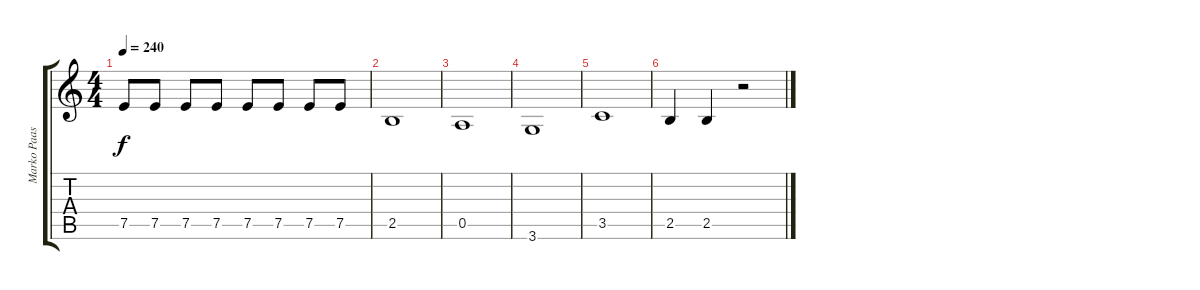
\track ("Marko Paasikoski" "Marko Paas") {instrument electricbassfinger}
\staff {score tabs}
\tuning (E4 B3 G3 D3 A2 E2) {hide}
\ts (4 4)
\tempo 240
\clef g2
\ks c
7.5.8{dy f} 7.5.8 7.5.8 7.5.8 7.5.8 7.5.8 7.5.8 7.5.8 |
2.5.1 |
0.5.1 |
3.6.1 |
3.5.1 |
2.5.4 2.5.4 r.2
